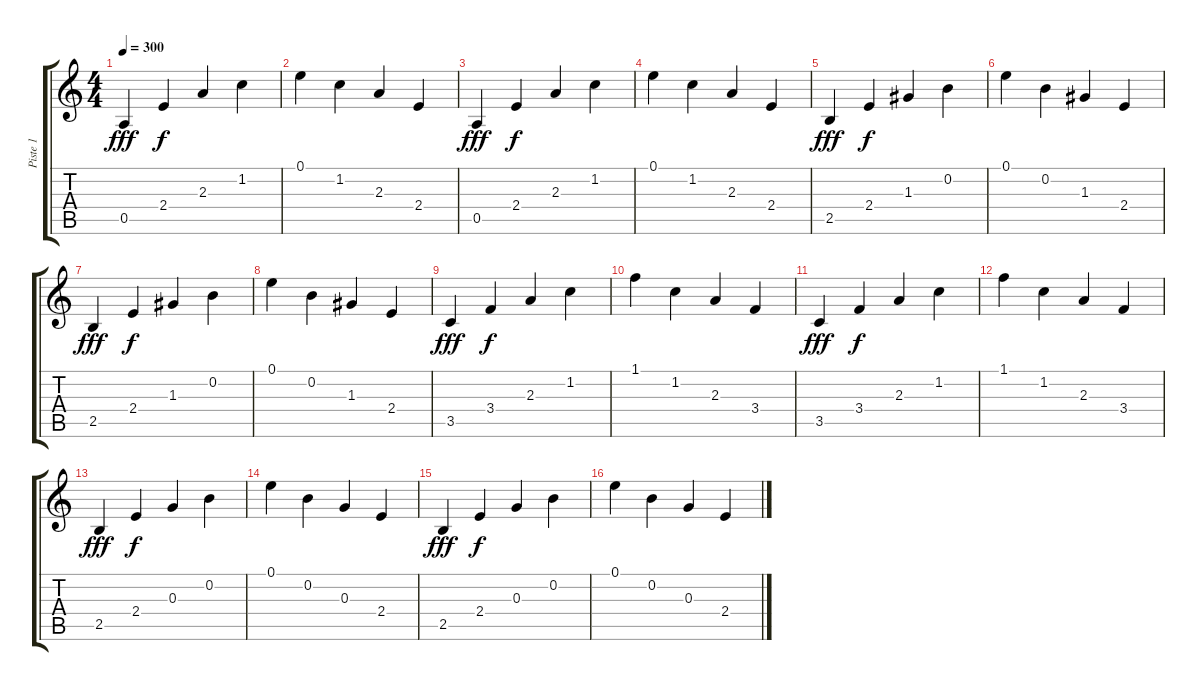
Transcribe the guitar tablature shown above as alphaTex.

\track ("Piste 1" "Piste 1") {instrument acousticguitarnylon}
\staff {score tabs}
\tuning (E4 B3 G3 D3 A2 E2) {hide}
\ts (4 4)
\tempo 300
\clef g2
\ks c
0.5.4{dy fff instrument acousticguitarnylon} 2.4.4{dy f} 2.3.4 1.2.4 |
0.1.4 1.2.4 2.3.4 2.4.4 |
0.5.4{dy fff} 2.4.4{dy f} 2.3.4 1.2.4 |
0.1.4 1.2.4 2.3.4 2.4.4 |
2.5.4{dy fff} 2.4.4{dy f} 1.3.4 0.2.4 |
0.1.4 0.2.4 1.3.4 2.4.4 |
2.5.4{dy fff} 2.4.4{dy f} 1.3.4 0.2.4 |
0.1.4 0.2.4 1.3.4 2.4.4 |
3.5.4{dy fff} 3.4.4{dy f} 2.3.4 1.2.4 |
1.1.4 1.2.4 2.3.4 3.4.4 |
3.5.4{dy fff} 3.4.4{dy f} 2.3.4 1.2.4 |
1.1.4 1.2.4 2.3.4 3.4.4 |
2.5.4{dy fff} 2.4.4{dy f} 0.3.4 0.2.4 |
0.1.4 0.2.4 0.3.4 2.4.4 |
2.5.4{dy fff} 2.4.4{dy f} 0.3.4 0.2.4 |
0.1.4 0.2.4 0.3.4 2.4.4
